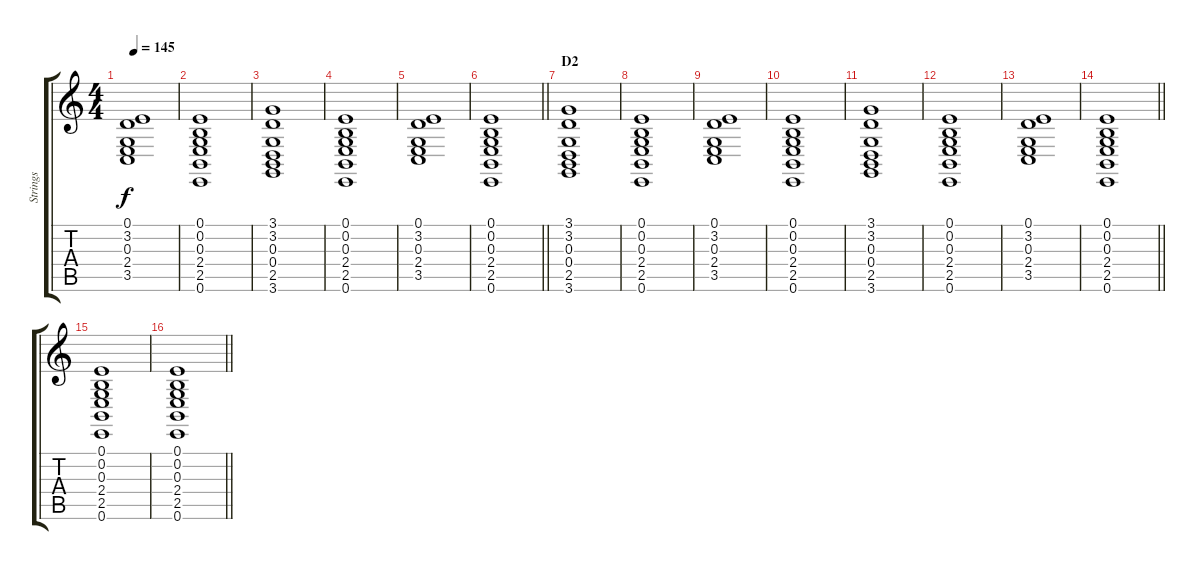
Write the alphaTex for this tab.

\track ("Strings" "Strings") {instrument stringensemble2}
\staff {score tabs}
\tuning (E4 B3 G3 D3 A2 E2) {hide}
\ts (4 4)
\tempo 145
\clef g2
\ks c
(0.1 3.2 0.3 2.4 3.5).1{dy f} |
(0.1 0.2 0.3 2.4 2.5 0.6).1 |
(3.1 3.2 0.3 0.4 2.5 3.6).1 |
(0.1 0.2 0.3 2.4 2.5 0.6).1 |
(0.1 3.2 0.3 2.4 3.5).1 |
\barLineRight lightlight
(0.1 0.2 0.3 2.4 2.5 0.6).1 |
\section ("" "D2")
(3.1 3.2 0.3 0.4 2.5 3.6).1 |
(0.1 0.2 0.3 2.4 2.5 0.6).1 |
(0.1 3.2 0.3 2.4 3.5).1 |
(0.1 0.2 0.3 2.4 2.5 0.6).1 |
(3.1 3.2 0.3 0.4 2.5 3.6).1 |
(0.1 0.2 0.3 2.4 2.5 0.6).1 |
(0.1 3.2 0.3 2.4 3.5).1 |
\barLineRight lightlight
(0.1 0.2 0.3 2.4 2.5 0.6).1 |
(0.1 0.2 0.3 2.4 2.5 0.6).1 |
\barLineRight lightlight
(0.1 0.2 0.3 2.4 2.5 0.6).1
